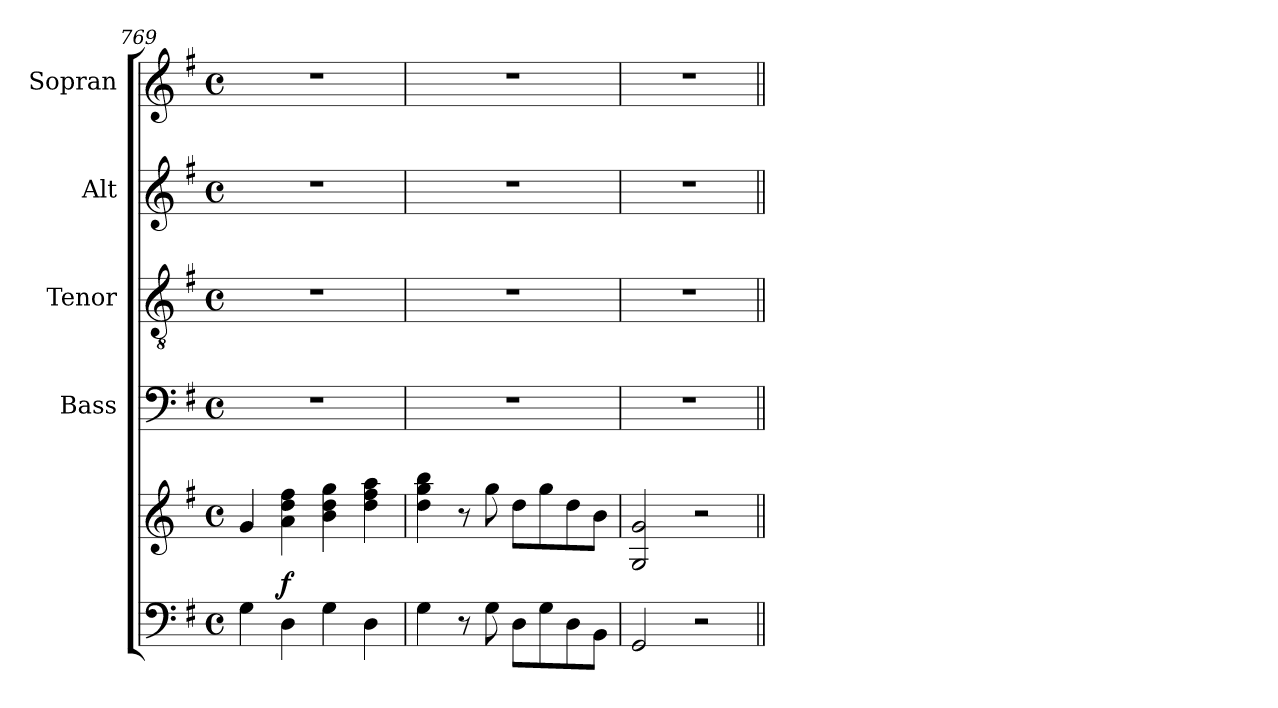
**kern	**kern	**dynam	**kern	**kern	**kern	**kern
*part5	*part5	*part5	*part4	*part3	*part2	*part1
*staff6	*staff5	*staff5/6	*staff4	*staff3	*staff2	*staff1
*	*	*	*I"Bass	*I"Tenor	*I"Alt	*I"Sopran
*	*	*	*I'B.	*I'T.	*I'A.	*I'S.
*clefF4	*clefG2	*	*clefF4	*clefGv2	*clefG2	*clefG2
*k[f#]	*k[f#]	*	*k[f#]	*k[f#]	*k[f#]	*k[f#]
*G:	*G:	*	*G:	*G:	*G:	*G:
*M4/4	*M4/4	*	*M4/4	*M4/4	*M4/4	*M4/4
*met(c)	*met(c)	*	*met(c)	*met(c)	*met(c)	*met(c)
=769	=769	=769	=769	=769	=769	=769
4G\	4g/	.	1r	1r	1r	1r
!	!	!LO:DY:a=2	!	!	!	!
4D\	4a\ 4dd\ 4ff#\	f	.	.	.	.
4G\	4b\ 4dd\ 4gg\	.	.	.	.	.
4D\	4dd\ 4ff#\ 4aa\	.	.	.	.	.
=770	=770	=770	=770	=770	=770	=770
4G\	4dd\ 4gg\ 4bb\	.	1r	1r	1r	1r
8r	8r	.	.	.	.	.
8G\	8gg\	.	.	.	.	.
8D\L	8dd\L	.	.	.	.	.
8G\	8gg\	.	.	.	.	.
8D\	8dd\	.	.	.	.	.
8BB\J	8b\J	.	.	.	.	.
=771	=771	=771	=771	=771	=771	=771
2GG/	2G/ 2g/	.	1r	1r	1r	1r
2r	2r	.	.	.	.	.
=||	=||	=||	=||	=||	=||	=||
*-	*-	*-	*-	*-	*-	*-
